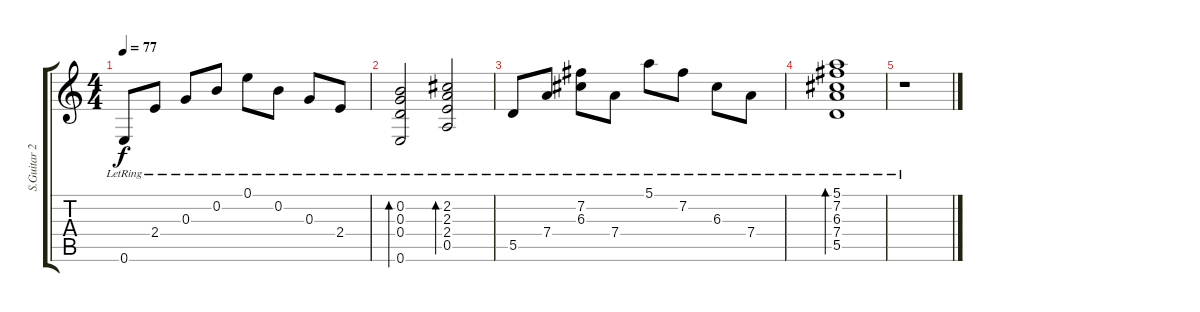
\track ("S.Guitar 2" "S.Guitar 2") {instrument acousticguitarsteel}
\staff {score tabs}
\tuning (E4 B3 G3 D3 A2 E2) {hide}
\ts (4 4)
\tempo 77
\clef g2
\ks c
0.6{lr}.8{dy f} 2.4{lr}.8 0.3{lr}.8 0.2{lr}.8 0.1{lr}.8 0.2{lr}.8 0.3{lr}.8 2.4{lr}.8 |
(0.2{lr} 0.3{lr} 0.4{lr} 0.6{lr}).2{bd 240} (2.2{lr} 2.3{lr} 2.4{lr} 0.5{lr}).2{bd 240} |
5.5{lr}.8 7.4{lr}.8 (7.2{lr} 6.3{lr}).8 7.4{lr}.8 5.1{lr}.8 7.2{lr}.8 6.3{lr}.8 7.4{lr}.8 |
(5.1{lr} 7.2{lr} 6.3{lr} 7.4{lr} 5.5{lr}).1{bd 240} |
r.1
